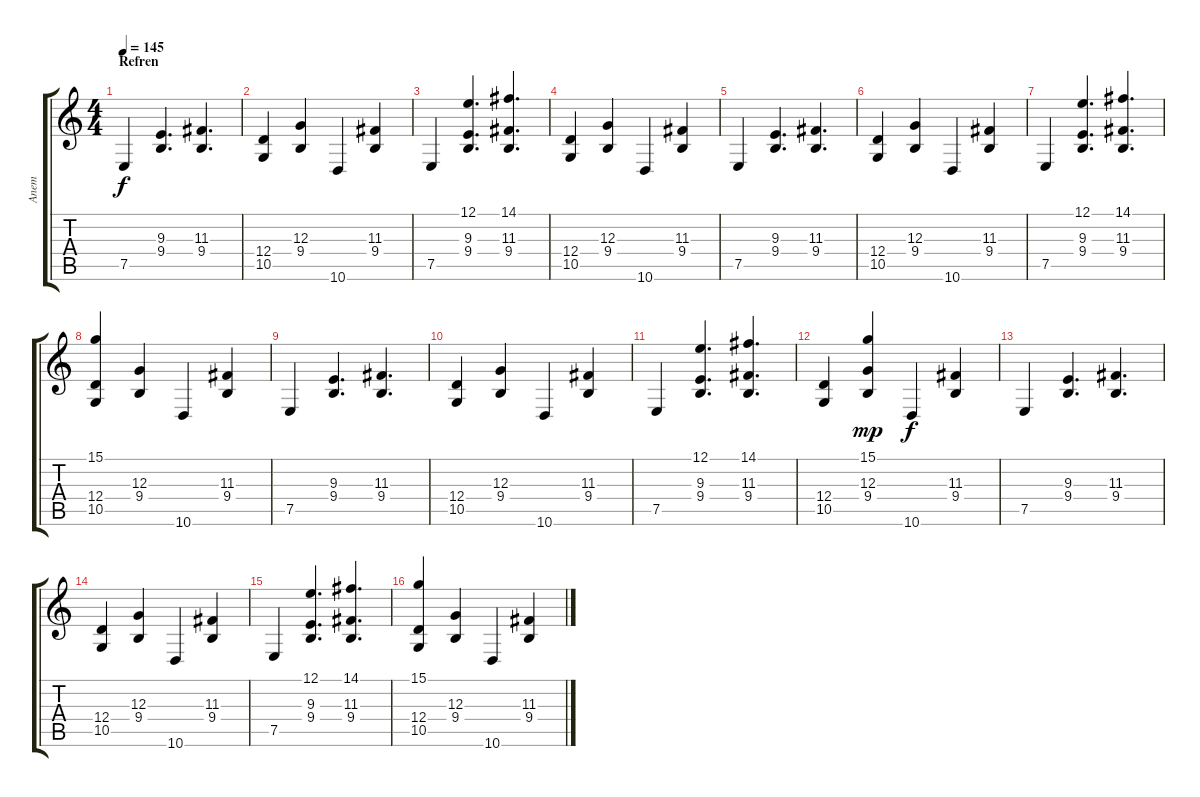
\track ("Anem" "Anem") {instrument electricpiano2}
\staff {score tabs}
\tuning (E4 B3 G3 D3 A2 E2) {hide}
\ts (4 4)
\section ("" "Refren")
\tempo 145
\clef g2
\ks c
7.5.4{dy f} (9.3 9.4).4{d} (11.3 9.4).4{d} |
(12.4 10.5).4 (12.3 9.4).4 10.6.4 (11.3 9.4).4 |
7.5.4 (12.1 9.3 9.4).4{d} (14.1 11.3 9.4).4{d} |
(12.4 10.5).4 (12.3 9.4).4 10.6.4 (11.3 9.4).4 |
7.5.4 (9.3 9.4).4{d} (11.3 9.4).4{d} |
(12.4 10.5).4 (12.3 9.4).4 10.6.4 (11.3 9.4).4 |
7.5.4 (12.1 9.3 9.4).4{d} (14.1 11.3 9.4).4{d} |
(15.1 12.4 10.5).4 (12.3 9.4).4 10.6.4 (11.3 9.4).4 |
7.5.4 (9.3 9.4).4{d} (11.3 9.4).4{d} |
(12.4 10.5).4 (12.3 9.4).4 10.6.4 (11.3 9.4).4 |
7.5.4 (12.1 9.3 9.4).4{d} (14.1 11.3 9.4).4{d} |
(12.4 10.5).4 (15.1 12.3 9.4).4{dy mp} 10.6.4{dy f} (11.3 9.4).4 |
7.5.4 (9.3 9.4).4{d} (11.3 9.4).4{d} |
(12.4 10.5).4 (12.3 9.4).4 10.6.4 (11.3 9.4).4 |
7.5.4 (12.1 9.3 9.4).4{d} (14.1 11.3 9.4).4{d} |
(15.1 12.4 10.5).4 (12.3 9.4).4 10.6.4 (11.3 9.4).4
